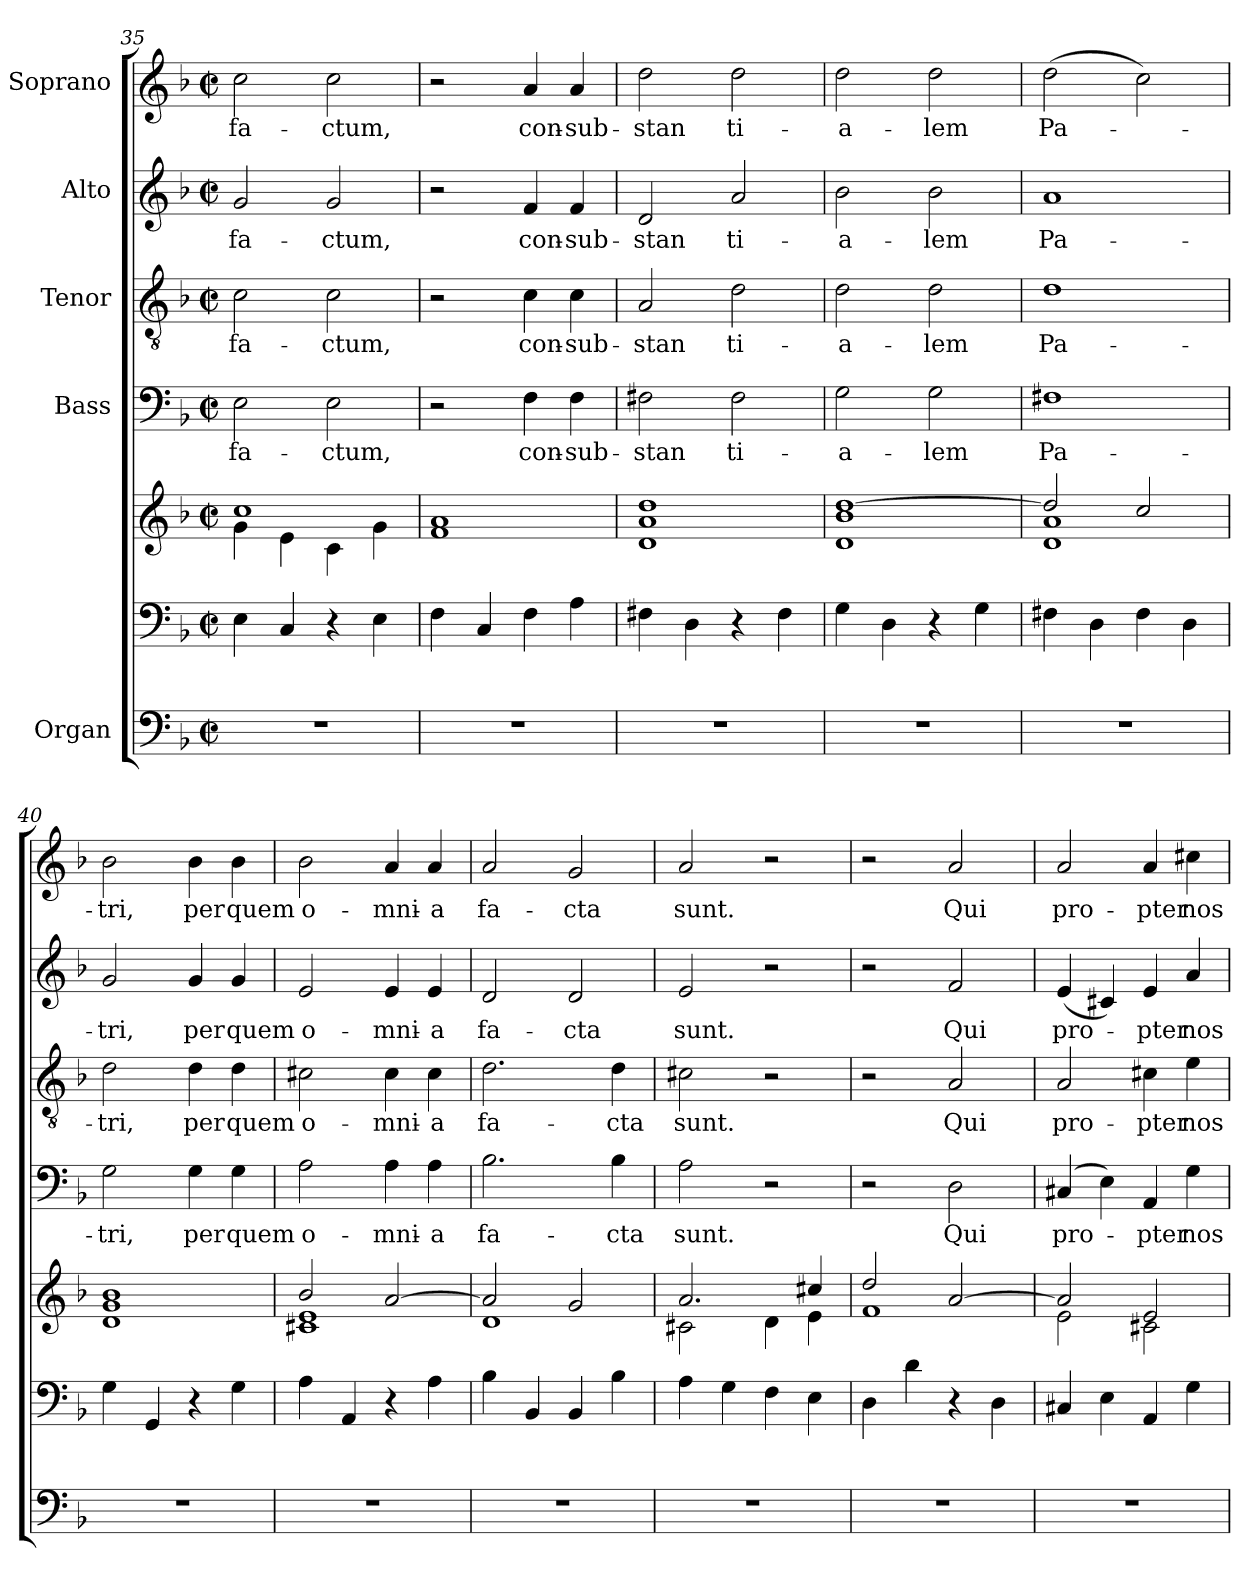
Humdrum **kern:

**kern	**kern	**kern	**kern	**text	**kern	**text	**kern	**text	**kern	**text
*part5	*part5	*part5	*part4	*part4	*part3	*part3	*part2	*part2	*part1	*part1
*staff7	*staff6	*staff5	*staff4	*staff4	*staff3	*staff3	*staff2	*staff2	*staff1	*staff1
*I"Organ	*	*	*I"Bass	*	*I"Tenor	*	*I"Alto	*	*I"Soprano	*
!!LO:PB:g=z
*clefF4	*clefF4	*clefG2	*clefF4	*	*clefGv2	*	*clefG2	*	*clefG2	*
*k[b-]	*k[b-]	*k[b-]	*k[b-]	*	*k[b-]	*	*k[b-]	*	*k[b-]	*
*M2/2	*M2/2	*M2/2	*M2/2	*	*M2/2	*	*M2/2	*	*M2/2	*
*met(c|)	*met(c|)	*met(c|)	*met(c|)	*	*met(c|)	*	*met(c|)	*	*met(c|)	*
=35	=35	=35	=35	=35	=35	=35	=35	=35	=35	=35
*	*	*^	*	*	*	*	*	*	*	*
!	!	!	!	!	!LO:LY:b	!	!LO:LY:b	!	!LO:LY:b	!	!LO:LY:b
1r	4E\	1cc	4g\	2E\	fa-	2c\	fa-	2g/	fa-	2cc\	fa-
.	4C/	.	4e\	.	.	.	.	.	.	.	.
!	!	!	!	!	!LO:LY:b	!	!LO:LY:b	!	!LO:LY:b	!	!LO:LY:b
.	4r	.	4c\	2E\	-ctum,	2c\	-ctum,	2g/	-ctum,	2cc\	-ctum,
.	4E\	.	4g\	.	.	.	.	.	.	.	.
*	*	*v	*v	*	*	*	*	*	*	*	*
=36	=36	=36	=36	=36	=36	=36	=36	=36	=36	=36
1r	4F\	1f 1a	2r	.	2r	.	2r	.	2r	.
.	4C/	.	.	.	.	.	.	.	.	.
!	!	!	!	!LO:LY:b	!	!LO:LY:b	!	!LO:LY:b	!	!LO:LY:b
.	4F\	.	4F\	con-	4c\	con-	4f/	con-	4a/	con-
!	!	!	!	!LO:LY:b	!	!LO:LY:b	!	!LO:LY:b	!	!LO:LY:b
.	4A\	.	4F\	sub-	4c\	sub-	4f/	sub-	4a/	-sub-
=37	=37	=37	=37	=37	=37	=37	=37	=37	=37	=37
!	!	!	!	!LO:LY:b	!	!LO:LY:b	!	!LO:LY:b	!	!LO:LY:b
1r	4F#X\	1d 1a 1dd	2F#X\	-stan	2A/	-stan	2d/	-stan	2dd\	-stan
.	4D\	.	.	.	.	.	.	.	.	.
!	!	!	!	!LO:LY:b	!	!LO:LY:b	!	!LO:LY:b	!	!LO:LY:b
.	4r	.	2F#\	ti-	2d\	ti-	2a/	ti-	2dd\	ti-
.	4F#\	.	.	.	.	.	.	.	.	.
=38	=38	=38	=38	=38	=38	=38	=38	=38	=38	=38
!	!	!	!	!LO:LY:b	!	!LO:LY:b	!	!LO:LY:b	!	!LO:LY:b
1r	4G\	1d 1b- [1dd	2G\	-a-	2d\	-a-	2b-\	-a-	2dd\	-a-
.	4D\	.	.	.	.	.	.	.	.	.
!	!	!	!	!LO:LY:b	!	!LO:LY:b	!	!LO:LY:b	!	!LO:LY:b
.	4r	.	2G\	-lem	2d\	-lem	2b-\	-lem	2dd\	-lem
.	4G\	.	.	.	.	.	.	.	.	.
=39	=39	=39	=39	=39	=39	=39	=39	=39	=39	=39
*	*	*^	*	*	*	*	*	*	*	*
!	!	!	!	!	!LO:LY:b	!	!LO:LY:b	!	!LO:LY:b	!	!LO:LY:b
1r	4F#X\	2dd/]	1d 1a	1F#X	Pa-	1d	Pa-	1a	Pa-	(2dd\	Pa-
.	4D\	.	.	.	.	.	.	.	.	.	.
.	4F#\	2cc/	.	.	.	.	.	.	.	2cc\)	.
.	4D\	.	.	.	.	.	.	.	.	.	.
*	*	*v	*v	*	*	*	*	*	*	*	*
=40	=40	=40	=40	=40	=40	=40	=40	=40	=40	=40
!	!	!	!	!LO:LY:b	!	!LO:LY:b	!	!LO:LY:b	!	!LO:LY:b
1r	4G\	1d 1g 1b-	2G\	-tri,	2d\	-tri,	2g/	-tri,	2b-\	-tri,
.	4GG/	.	.	.	.	.	.	.	.	.
!	!	!	!	!LO:LY:b	!	!LO:LY:b	!	!LO:LY:b	!	!LO:LY:b
.	4r	.	4G\	per	4d\	per	4g/	per	4b-\	per
!	!	!	!	!LO:LY:b	!	!LO:LY:b	!	!LO:LY:b	!	!LO:LY:b
.	4G\	.	4G\	quem	4d\	quem	4g/	quem	4b-\	quem
=41	=41	=41	=41	=41	=41	=41	=41	=41	=41	=41
*	*	*^	*	*	*	*	*	*	*	*
!	!	!	!	!	!LO:LY:b	!	!LO:LY:b	!	!LO:LY:b	!	!LO:LY:b
1r	4A\	2b-/	1c#X 1e	2A\	o-	2c#X\	o-	2e/	o-	2b-\	o-
.	4AA/	.	.	.	.	.	.	.	.	.	.
!	!	!	!	!	!LO:LY:b	!	!LO:LY:b	!	!LO:LY:b	!	!LO:LY:b
.	4r	[2a/	.	4A\	-mni-	4c#\	-mni-	4e/	-mni-	4a/	-mni-
!	!	!	!	!	!LO:LY:b	!	!LO:LY:b	!	!LO:LY:b	!	!LO:LY:b
.	4A\	.	.	4A\	-a	4c#\	-a	4e/	-a	4a/	-a
=42	=42	=42	=42	=42	=42	=42	=42	=42	=42	=42	=42
!	!	!	!	!	!LO:LY:b	!	!LO:LY:b	!	!LO:LY:b	!	!LO:LY:b
1r	4B-\	2a/]	1d	2.B-\	fa-	2.d\	fa-	2d/	fa-	2a/	fa-
.	4BB-/	.	.	.	.	.	.	.	.	.	.
!	!	!	!	!	!	!	!	!	!LO:LY:b	!	!LO:LY:b
.	4BB-/	2g/	.	.	.	.	.	2d/	-cta	2g/	-cta
!	!	!	!	!	!LO:LY:b	!	!LO:LY:b	!	!	!	!
.	4B-\	.	.	4B-\	-cta	4d\	-cta	.	.	.	.
=43	=43	=43	=43	=43	=43	=43	=43	=43	=43	=43	=43
!	!	!	!	!	!LO:LY:b	!	!LO:LY:b	!	!LO:LY:b	!	!LO:LY:b
1r	4A\	2.a/	2c#X\	2A\	sunt.	2c#X\	sunt.	2e/	sunt.	2a/	sunt.
.	4G\	.	.	.	.	.	.	.	.	.	.
.	4F\	.	4d\	2r	.	2r	.	2r	.	2r	.
.	4E\	4cc#X/	4e\	.	.	.	.	.	.	.	.
!!LO:LB:g=z
=44	=44	=44	=44	=44	=44	=44	=44	=44	=44	=44	=44
1r	4D\	2dd/	1f	2r	.	2r	.	2r	.	2r	.
.	4d\	.	.	.	.	.	.	.	.	.	.
!	!	!	!	!	!LO:LY:b	!	!LO:LY:b	!	!LO:LY:b	!	!LO:LY:b
.	4r	[2a/	.	2D\	Qui	2A/	Qui	2f/	Qui	2a/	Qui
.	4D\	.	.	.	.	.	.	.	.	.	.
=45	=45	=45	=45	=45	=45	=45	=45	=45	=45	=45	=45
!	!	!	!	!	!LO:LY:b	!	!LO:LY:b	!	!LO:LY:b	!	!LO:LY:b
1r	4C#X/	2a/]	2e\	(4C#X/	pro-	2A/	pro-	(4e/	pro-	2a/	pro-
.	4E\	.	.	4E\)	.	.	.	4c#X/)	.	.	.
!	!	!	!	!	!LO:LY:b	!	!LO:LY:b	!	!LO:LY:b	!	!LO:LY:b
.	4AA/	2e/	2c#X\	4AA/	-pter	4c#X\	-pter	4e/	-pter	4a/	-pter
!	!	!	!	!	!LO:LY:b	!	!LO:LY:b	!	!LO:LY:b	!	!LO:LY:b
.	4G\	.	.	4G\	nos	4e\	nos	4a/	nos	4cc#X\	nos
*	*	*v	*v	*	*	*	*	*	*	*	*
=	=	=	=	=	=	=	=	=	=	=
*-	*-	*-	*-	*-	*-	*-	*-	*-	*-	*-
